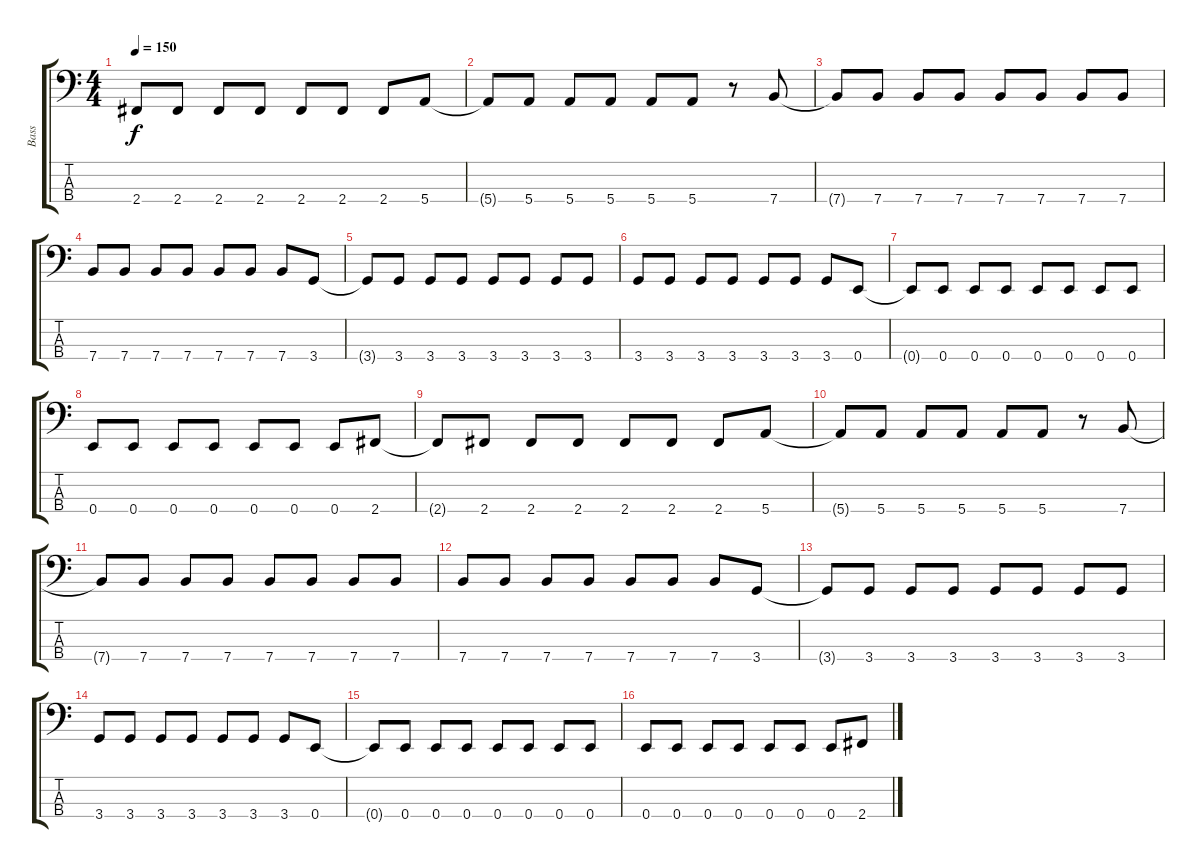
\track ("Bass" "Bass") {instrument electricbasspick}
\staff {score tabs}
\tuning (G2 D2 A1 E1) {hide}
\ts (4 4)
\tempo 150
\clef f4
\ks c
2.4{t}.8{dy f} 2.4.8 2.4.8 2.4.8 2.4.8 2.4.8 2.4.8 5.4.8 |
5.4{t}.8 5.4.8 5.4.8 5.4.8 5.4.8 5.4.8 r.8 7.4.8 |
7.4{t}.8 7.4.8 7.4.8 7.4.8 7.4.8 7.4.8 7.4.8 7.4.8 |
7.4.8 7.4.8 7.4.8 7.4.8 7.4.8 7.4.8 7.4.8 3.4.8 |
3.4{t}.8 3.4.8 3.4.8 3.4.8 3.4.8 3.4.8 3.4.8 3.4.8 |
3.4.8 3.4.8 3.4.8 3.4.8 3.4.8 3.4.8 3.4.8 0.4.8 |
0.4{t}.8 0.4.8 0.4.8 0.4.8 0.4.8 0.4.8 0.4.8 0.4.8 |
0.4.8 0.4.8 0.4.8 0.4.8 0.4.8 0.4.8 0.4.8 2.4.8 |
2.4{t}.8 2.4.8 2.4.8 2.4.8 2.4.8 2.4.8 2.4.8 5.4.8 |
5.4{t}.8 5.4.8 5.4.8 5.4.8 5.4.8 5.4.8 r.8 7.4.8 |
7.4{t}.8 7.4.8 7.4.8 7.4.8 7.4.8 7.4.8 7.4.8 7.4.8 |
7.4.8 7.4.8 7.4.8 7.4.8 7.4.8 7.4.8 7.4.8 3.4.8 |
3.4{t}.8 3.4.8 3.4.8 3.4.8 3.4.8 3.4.8 3.4.8 3.4.8 |
3.4.8 3.4.8 3.4.8 3.4.8 3.4.8 3.4.8 3.4.8 0.4.8 |
0.4{t}.8 0.4.8 0.4.8 0.4.8 0.4.8 0.4.8 0.4.8 0.4.8 |
0.4.8 0.4.8 0.4.8 0.4.8 0.4.8 0.4.8 0.4.8 2.4.8
